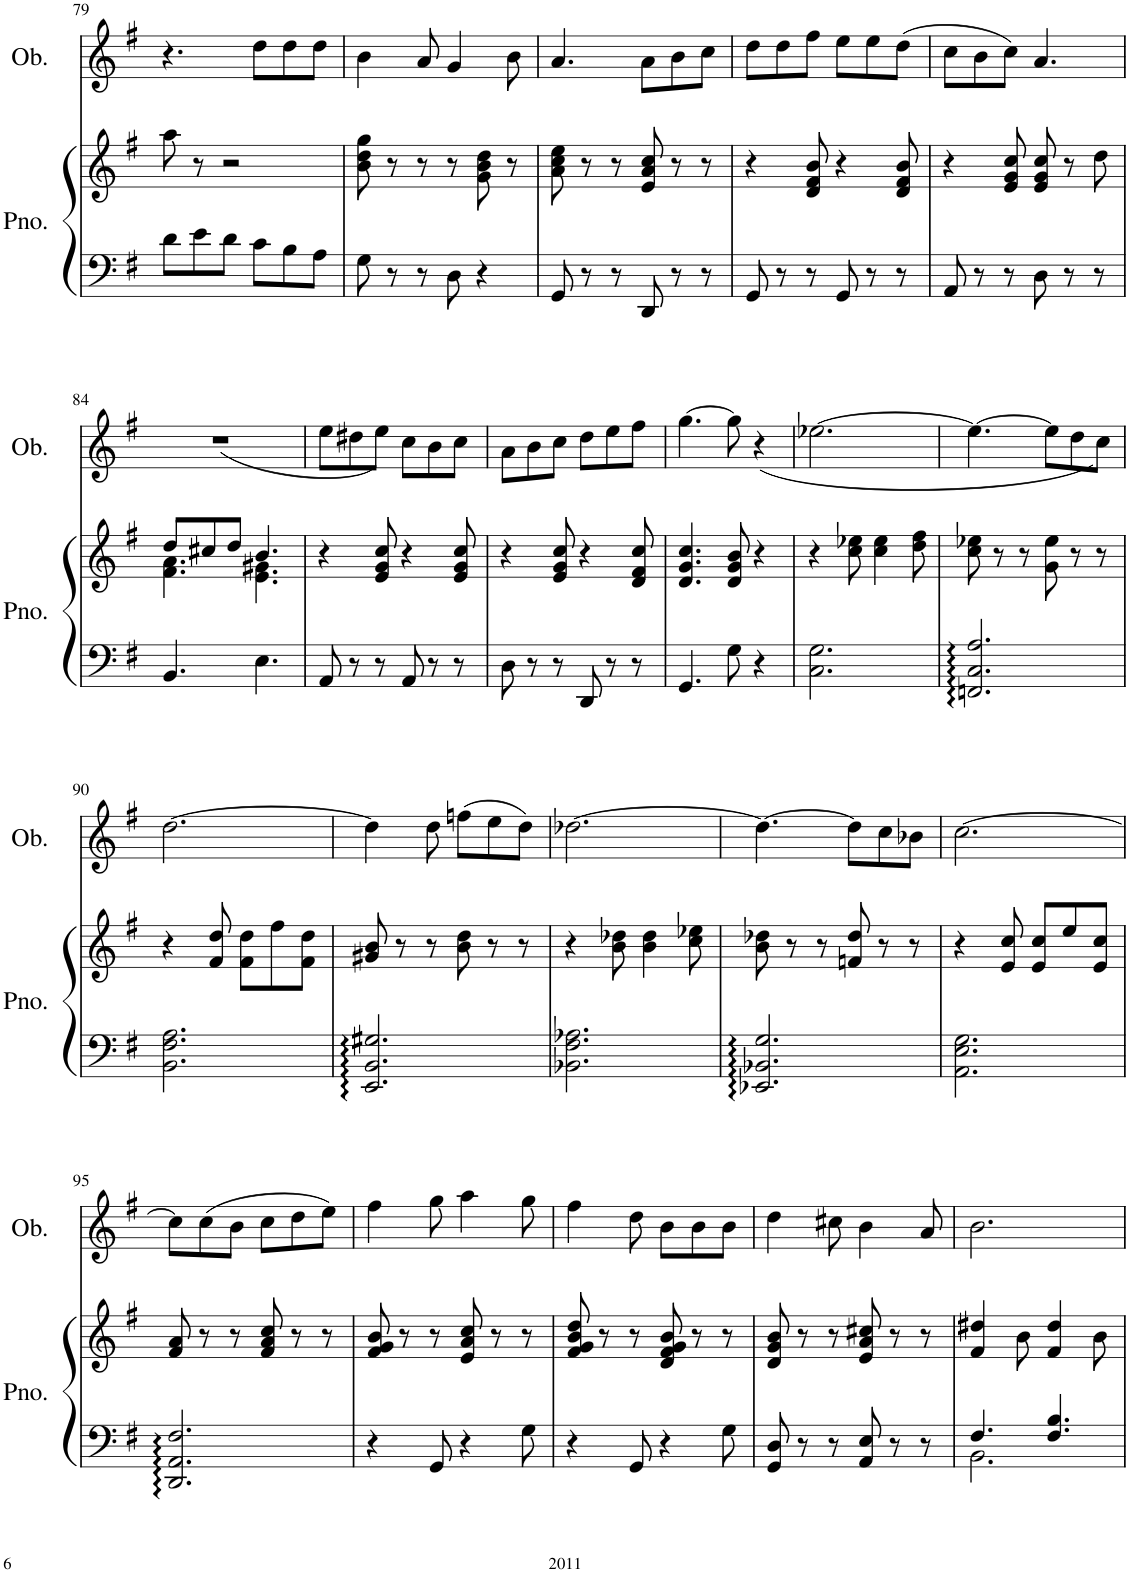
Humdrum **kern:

**kern	**kern	**kern
*part2	*part2	*part1
*staff3	*staff2	*staff1
*I"Piano	*	*I"Oboe
*I'Pno.	*	*I'Ob.
!!LO:PB:g=z
*clefF4	*clefG2	*clefG2
*k[f#]	*k[f#]	*k[f#]
*M6/8	*M6/8	*M6/8
=79	=79	=79
8d\L	8aa\	4.r
8e\	8r	.
8d\J	2r	.
8c\L	.	8dd\L
8B\	.	8dd\
8A\J	.	8dd\J
=80	=80	=80
8G\	8b\ 8dd\ 8gg\	4b\
8r	8r	.
8r	8r	8a/
8D\	8r	4g/
4r	8g\ 8b\ 8dd\	.
.	8r	8b\
=81	=81	=81
8GG/	8a\ 8cc\ 8ee\	4.a/
8r	8r	.
8r	8r	.
8DD/	8e/ 8a/ 8cc/	8a\L
8r	8r	8b\
8r	8r	8cc\J
=82	=82	=82
8GG/	4r	8dd\L
8r	.	8dd\
8r	8d/ 8f#/ 8b/	8ff#\J
8GG/	4r	8ee\L
8r	.	8ee\
8r	8d/ 8f#/ 8b/	(8dd\J
=83	=83	=83
8AA/	4r	8cc\L
8r	.	8b\
8r	8e/ 8g/ 8cc/	8cc\J)
8D\	8e/ 8g/ 8cc/	4.a/
8r	8r	.
8r	8dd\	.
!!LO:LB:g=z
=84	=84	=84
*	*^	*
4.BB/	8dd/L	4.f#\ 4.a\	(2.r
.	8cc#X/	.	.
.	8dd/J	.	.
4.E\	4.b/	4.e\ 4.g#X\	.
*	*v	*v	*
=85	=85	=85
8AA/	4r	8ee\L
8r	.	8dd#X\
8r	8e/ 8g/ 8cc/	8ee\J)
8AA/	4r	8cc\L
8r	.	8b\
8r	8e/ 8g/ 8cc/	8cc\J
=86	=86	=86
8D\	4r	8a\L
8r	.	8b\
8r	8e/ 8g/ 8cc/	8cc\J
8DD/	4r	8dd\L
8r	.	8ee\
8r	8d/ 8f#/ 8cc/	8ff#\J
=87	=87	=87
4.GG/	4.d/ 4.g/ 4.cc/	[4.gg\
8G\	8d/ 8g/ 8b/	8gg\]
4r	4r	(4r
=88	=88	=88
2.C\ 2.G\	4r	[2.ee-X\
.	8cc\ 8ee-X\	.
.	4cc\ 4ee-\	.
.	8dd\ 8ff#\	.
=89	=89	=89
2.FFn/ 2.C/ 2.A/	8cc\ 8ee-X\	4.ee-\_
.	8r	.
.	8r	.
.	8g\ 8ee-\	8ee-\L]
.	8r	8dd\
.	8r	8cc\J)
!!LO:LB:g=z
=90	=90	=90
2.BB\ 2.F#\ 2.A\	4r	[2.dd\
.	8f#/ 8dd/	.
.	8f#\ 8dd\L	.
.	8ff#\	.
.	8f#\ 8dd\J	.
=91	=91	=91
2.EE/ 2.BB/ 2.G#X/	8g#X/ 8b/	4dd\]
.	8r	.
.	8r	8dd\
.	8b\ 8dd\	(8ffn\L
.	8r	8ee\
.	8r	8dd\J)
=92	=92	=92
2.BB-X\ 2.F#\ 2.A-X\	4r	[2.dd-X\
.	8b\ 8dd-X\	.
.	4b\ 4dd-\	.
.	8cc\ 8ee-X\	.
=93	=93	=93
2.EE-X/ 2.BB-X/ 2.G/	8b\ 8dd-X\	4.dd-\_
.	8r	.
.	8r	.
.	8fn/ 8dd-/	8dd-\L]
.	8r	8cc\
.	8r	8b-X\J
=94	=94	=94
2.AA\ 2.E\ 2.G\	4r	[2.cc\
.	8e/ 8cc/	.
.	8e/ 8cc/L	.
.	8ee/	.
.	8e/ 8cc/J	.
!!LO:LB:g=z
=95	=95	=95
2.DD/ 2.AA/ 2.F#/	8f#/ 8a/	8cc\L]
.	8r	(8cc\
.	8r	8b\J
.	8f#/ 8a/ 8cc/	8cc\L
.	8r	8dd\
.	8r	8ee\J)
=96	=96	=96
4r	8f#/ 8g/ 8b/	4ff#\
.	8r	.
8GG/	8r	8gg\
4r	8e/ 8a/ 8cc/	4aa\
.	8r	.
8G\	8r	8gg\
=97	=97	=97
4r	8f#/ 8g/ 8b/ 8dd/	4ff#\
.	8r	.
8GG/	8r	8dd\
4r	8d/ 8f#/ 8g/ 8b/	8b\L
.	8r	8b\
8G\	8r	8b\J
=98	=98	=98
8GG/ 8D/	8d/ 8g/ 8b/	4dd\
8r	8r	.
8r	8r	8cc#X\
8AA/ 8E/	8e/ 8a/ 8cc#X/	4b\
8r	8r	.
8r	8r	8a/
=99	=99	=99
*^	*	*
4.F#/	2.BB\	4f#/ 4dd#X/	2.b\
.	.	8b\	.
4.F#/ 4.B/	.	4f#/ 4dd#/	.
.	.	8b\	.
*v	*v	*	*
=	=	=
*-	*-	*-
